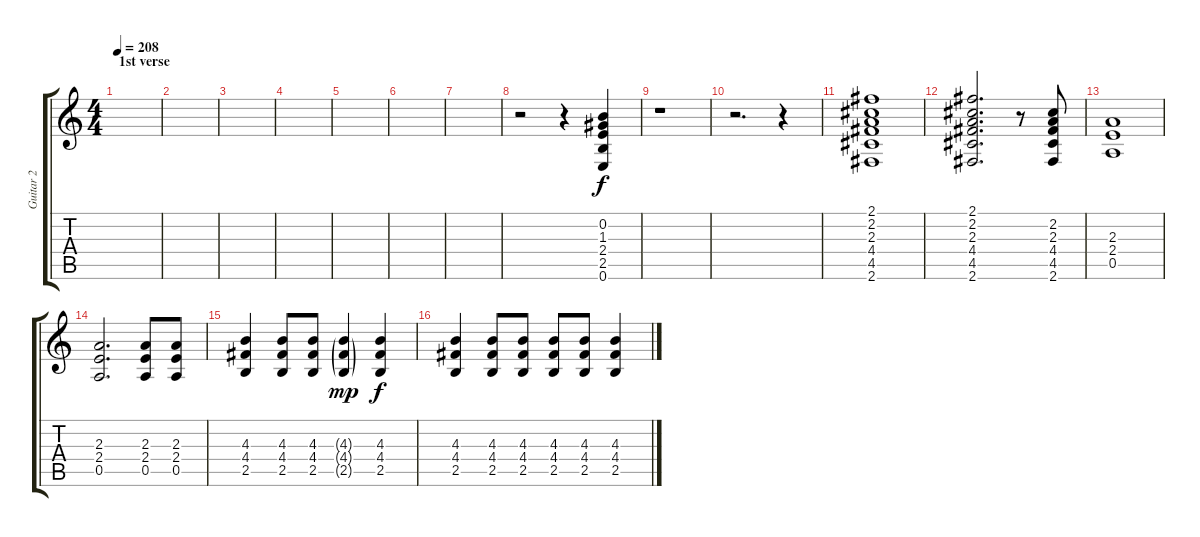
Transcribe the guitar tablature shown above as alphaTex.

\track ("Guitar 2" "Guitar 2") {instrument distortionguitar}
\staff {score tabs}
\tuning (E4 B3 G3 D3 A2 E2) {hide}
\ts (4 4)
\section ("" "1st verse")
\tempo 208
\clef g2
\ks c
|
|
|
|
|
|
|
r.2 r.4 (0.2 1.3 2.4 2.5 0.6).4 |
r.1 |
r.2{d} r.4 |
(2.1 2.2 2.3 4.4 4.5 2.6).1 |
(2.1 2.2 2.3 4.4 4.5 2.6).2{d} r.8 (2.2 2.3 4.4 4.5 2.6).8 |
(2.3 2.4 0.5).1 |
(2.3 2.4 0.5).2{d} (2.3 2.4 0.5).8 (2.3 2.4 0.5).8 |
(4.3 4.4 2.5).4 (4.3 4.4 2.5).8 (4.3 4.4 2.5).8 (4.3{g} 4.4{g} 2.5{g}).4{dy mp} (4.3 4.4 2.5).4{dy f} |
(4.3 4.4 2.5).4 (4.3 4.4 2.5).8 (4.3 4.4 2.5).8 (4.3 4.4 2.5).8 (4.3 4.4 2.5).8 (4.3 4.4 2.5).4
